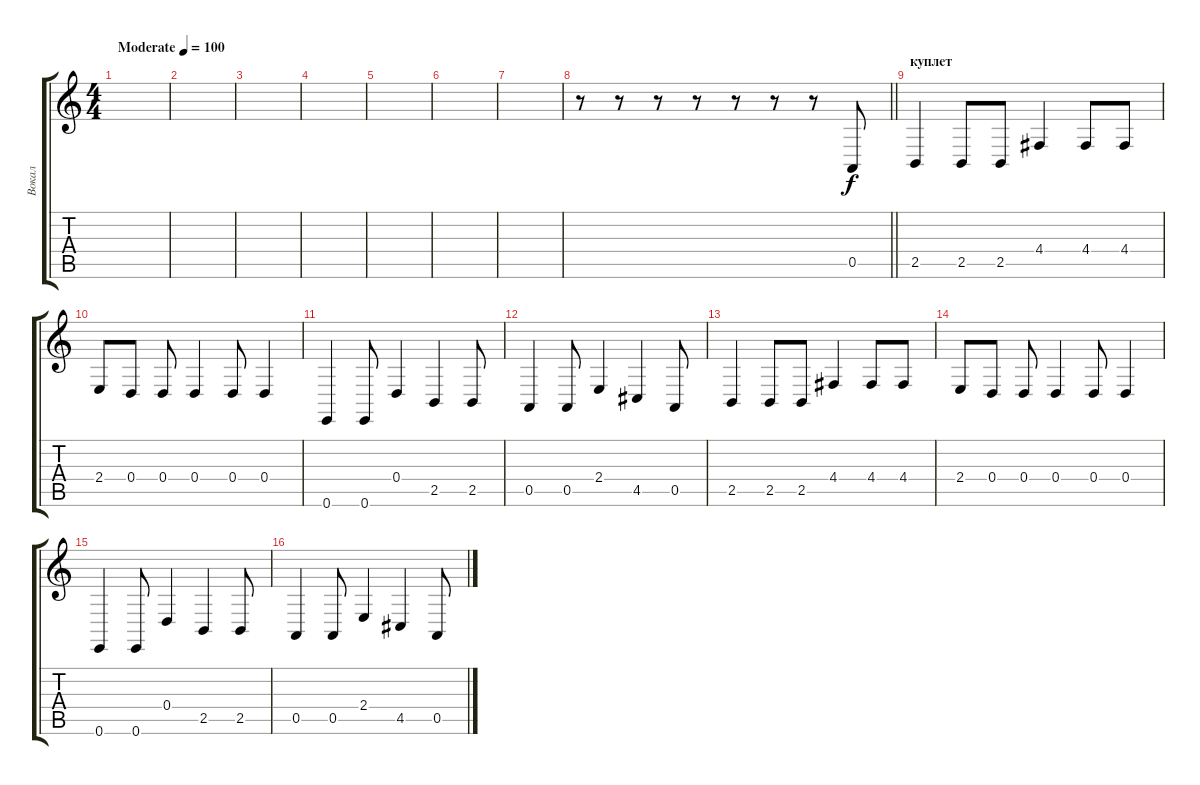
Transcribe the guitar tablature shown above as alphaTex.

\track ("Вокал" "Вокал") {instrument fx7echoes}
\staff {score tabs}
\tuning (E4 B3 G3 D3 A2 E2) {hide}
\ts (4 4)
\tempo (100 "Moderate")
\clef g2
\ks c
|
|
|
|
|
|
|
\barLineRight lightlight
r.8 r.8 r.8 r.8 r.8 r.8 r.8 0.5.8 |
\section ("" "куплет")
2.5.4 2.5.8 2.5.8 4.4.4 4.4.8 4.4.8 |
2.4.8 0.4.8 0.4.8 0.4.4 0.4.8 0.4.4 |
0.6.4 0.6.8 0.4.4 2.5.4 2.5.8 |
0.5.4 0.5.8 2.4.4 4.5.4 0.5.8 |
2.5.4 2.5.8 2.5.8 4.4.4 4.4.8 4.4.8 |
2.4.8 0.4.8 0.4.8 0.4.4 0.4.8 0.4.4 |
0.6.4 0.6.8 0.4.4 2.5.4 2.5.8 |
0.5.4 0.5.8 2.4.4 4.5.4 0.5.8
